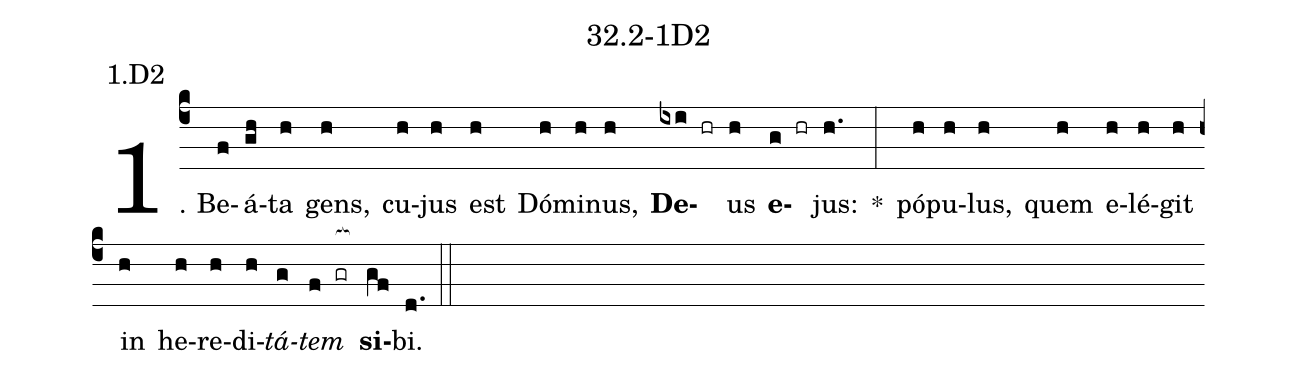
name: 32.2-1D2;
annotation: 1.D2;
%%
(c4)1. Be(f)á(gh)ta(h) gens,(h) cu(h)jus(h) est(h) Dó(h)mi(h)nus,(h) <b>De</b>(ixi hr)us(h) <b>e</b>(g hr)jus:(h.) *(:) pó(h)pu(h)lus,(h) quem(h) e(h)lé(h)git(h) in(h) he(h)re(h)di(h)<i>tá</i>(g)<i>tem</i>(f gr[ocb:1{]) <b>si</b>(gf[ocb:0}])bi.(d.) (::)
